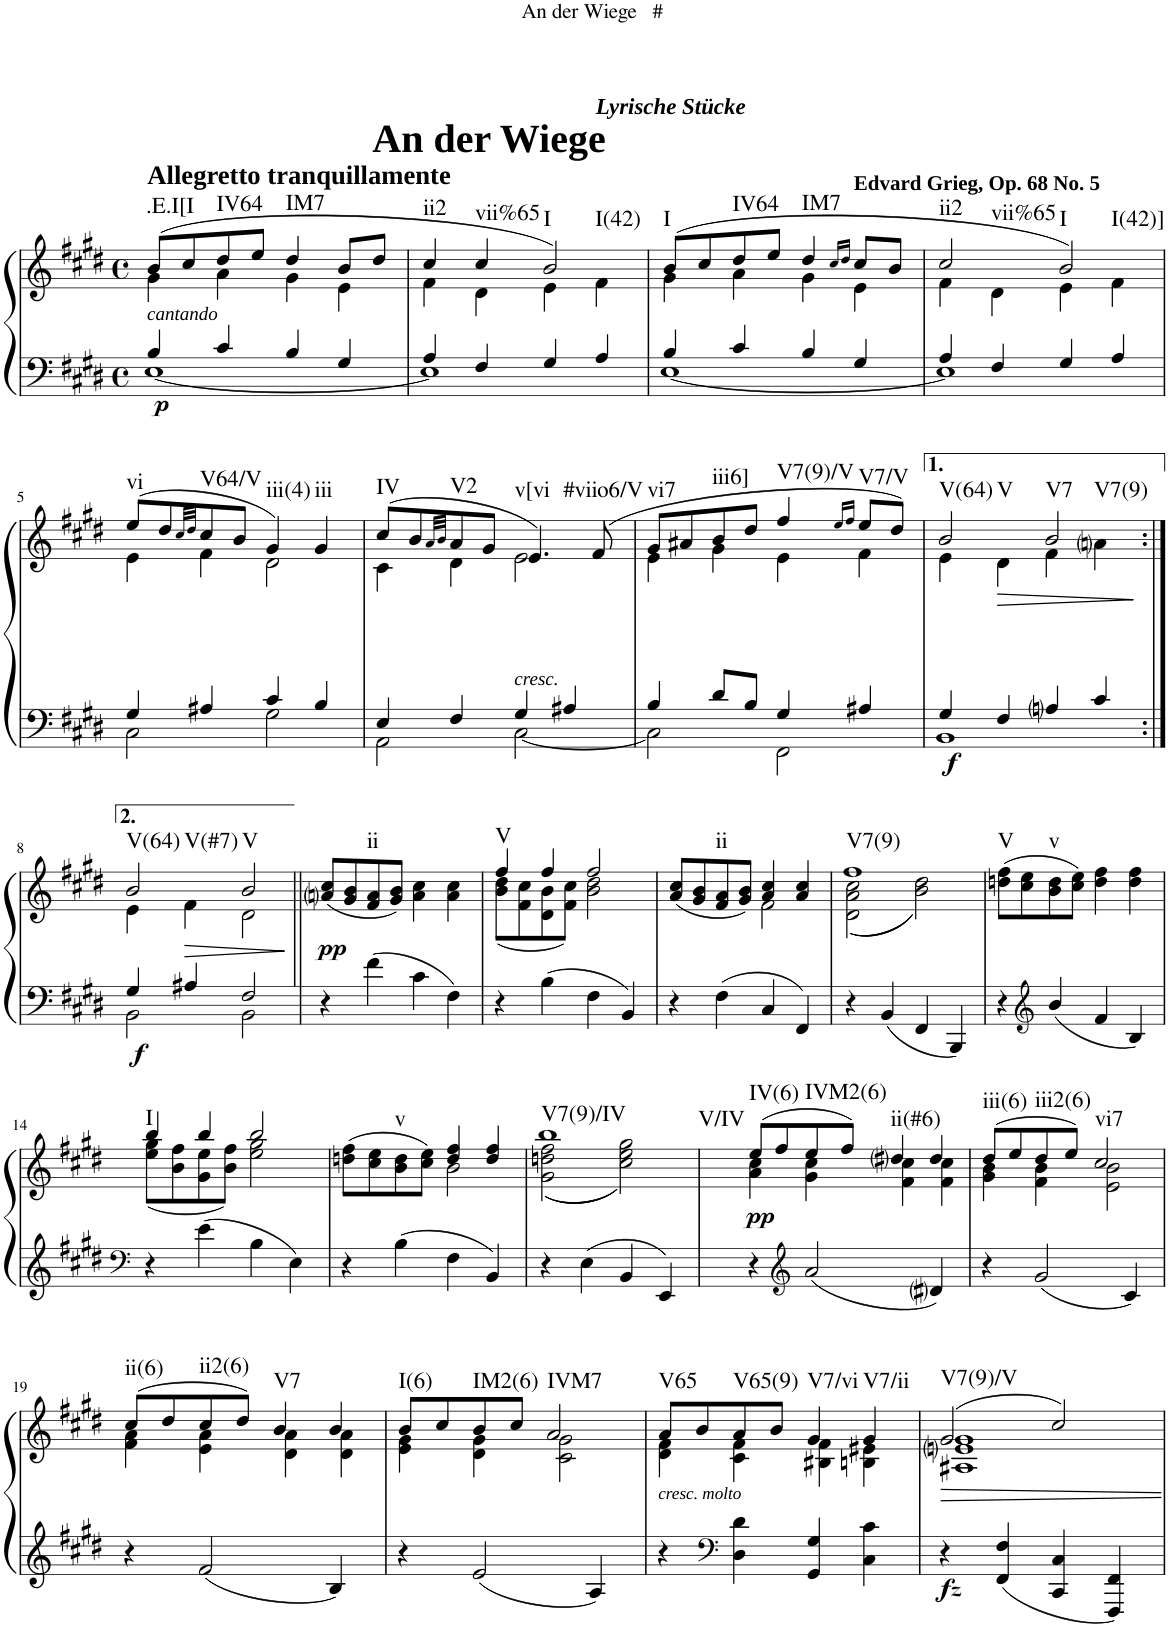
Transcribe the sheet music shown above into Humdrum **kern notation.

**kern	**kern	**dynam	**harte
*part1	*part1	*part1	*part1
*staff2	*staff1	*staff1/2	*
*I"Midi_1	*	*	*
*clefF4	*clefG2	*	*
*k[f#c#g#d#]	*k[f#c#g#d#]	*	*
*E:	*E:	*	*
*M4/4	*M4/4	*	*
*met(c)	*met(c)	*	*
=1	=1	=1	=1
*^	*^	*	*
!	!	!LO:TX:a:B:t=Allegretto tranquillamente	!	!	!
!LO:TX:a:i:t=cantando	!	!	!	!	!
!	!	!	!	!LO:DY:b=2	!LO:H:kt=.E.I[I
4B/	[1E	(8b/L	4g#\	p	N
.	.	8cc#/	.	.	.
!	!	!	!	!	!LO:H:kt=IV64
4c#/	.	8dd#/	4a\	.	N
.	.	8ee/J	.	.	.
!	!	!	!	!	!LO:H:kt=IM7
4B/	.	4dd#/	4g#\	.	N
4G#/	.	8b/L	4e\	.	.
!	!	!LO:TX:a:B:t=An der Wiege	!	!	!
.	.	8dd#/J	.	.	.
=2	=2	=2	=2	=2	=2
!	!	!	!	!	!LO:H:kt=ii2
4A/	1E]	4cc#/	4f#\	.	N
!	!	!	!	!	!LO:H:kt=vii%65
4F#/	.	4cc#/	4d#\	.	N
!	!	!	!	!	!LO:H:kt=I
4G#/	.	2b/)	4e\	.	N
!	!	!	!LO:TX:a:Bi:t=Lyrische Stücke	!	!LO:H:kt=I(42)
4A/	.	.	4f#\	.	N
=3	=3	=3	=3	=3	=3
!	!	!	!	!	!LO:H:kt=I
4B/	[1E	(8b/L	4g#\	.	N
.	.	8cc#/	.	.	.
!	!	!	!	!	!LO:H:kt=IV64
4c#/	.	8dd#/	4a\	.	N
.	.	8ee/J	.	.	.
!	!	!	!	!	!LO:H:kt=IM7
4B/	.	4dd#/	4g#\	.	N
.	.	16qcc#/LL	.	.	.
.	.	16qdd#/JJ	.	.	.
!	!	!LO:TX:a:B:t=Edvard Grieg, Op. 68 No. 5	!	!	!
4G#/	.	8cc#/L	4e\	.	.
.	.	8b/J	.	.	.
=4	=4	=4	=4	=4	=4
!	!	!	!	!	!LO:H:kt=ii2
4A/	1E]	2cc#/	4f#\	.	N
!	!	!	!	!	!LO:H:kt=vii%65
4F#/	.	.	4d#\	.	N
!	!	!	!	!	!LO:H:kt=I
4G#/	.	2b/)	4e\	.	N
!	!	!	!	!	!LO:H:kt=I(42)]
4A/	.	.	4f#\	.	N
!!LO:LB:g=z	!!
=5	=5	=5	=5	=5	=5
!	!	!	!	!	!LO:H:kt=vi
4G#/	2C#\	(8ee/L	4e\	.	N
.	.	8dd#/	.	.	.
.	.	32qcc#/LLL	.	.	.
.	.	32qdd#/JJJ	.	.	.
!	!	!	!	!	!LO:H:kt=V64/V
4A#X/	.	8cc#/	4f#\	.	N
.	.	8b/J	.	.	.
!	!	!	!	!	!LO:H:kt=iii(4)
4c#/	2G#\	4g#/)	2d#\	.	N
!	!	!	!	!	!LO:H:kt=iii
4B/	.	4g#/	.	.	N
=6	=6	=6	=6	=6	=6
!	!	!	!	!	!LO:H:kt=IV
4E/	2AA\	(8cc#/L	4c#\	.	N
.	.	8b/	.	.	.
.	.	32qa/LLL	.	.	.
.	.	32qb/JJJ	.	.	.
!	!	!	!	!	!LO:H:kt=V2
4F#/	.	8a/	4d#\	.	N
.	.	8g#/J	.	.	.
!	!	!LO:TX:b:i:t=cresc.	!	!	!LO:H:n=1:kt=v[vi
!	!	!	!	!	!LO:H:n=2:kt=#viio6/V
4G#/	[2C#\	4.e/)	2e\	.	N N
4A#X/	.	.	.	.	.
.	.	(8f#/	.	.	.
=7	=7	=7	=7	=7	=7
!	!	!	!	!	!LO:H:kt=vi7
4B/	2C#\]	8g#/L	4e\	.	N
.	.	8a#X/	.	.	.
!	!	!	!	!	!LO:H:kt=iii6]
8d#/L	.	8b/	4g#\	.	N
8B/J	.	8dd#/J	.	.	.
!	!	!	!	!	!LO:H:kt=V7(9)/V
4G#/	2FF#\	4ff#/	4e\	.	N
.	.	16qee/LL	.	.	.
.	.	16qff#/JJ	.	.	.
!	!	!	!	!	!LO:H:kt=V7/V
4A#X/	.	8ee/L	4f#\	.	N
.	.	8dd#/J)	.	.	.
=8	=8	=8	=8	=8	=8
!	!	!	!	!LO:DY:b=2	!LO:H:kt=V(64)
4G#/	1BB	2b/	4e\	f	N
!	!	!	!	!LO:HP:b	!LO:H:kt=V
4F#/	.	.	4d#\	>	N
!	!	!	!	!	!LO:H:kt=V7
4Ani/	.	2b/	4f#\	.	N
!	!	!	!	!	!LO:H:kt=V7(9)
4c#/	.	.	4ani\	.	N
!!LO:LB:g=z	!!
=8:|!	=8:|!	=8:|!	=8:|!	=8:|!	=8:|!
!	!	!	!	!LO:DY:b=2	!LO:H:n=1:kt=V(64)
!	!	!	!	!	!LO:H:n=2:kt=V(#7)
4G#/	2BB\	2b/	4e\	f	N N
4A#X/	.	.	4f#\	.	.
!	!	!	!	!	!LO:H:kt=V
2F#/	2BB\	2b/	2d#\	.	N
*v	*v	*	*	*	*
*	*v	*v	*	*
.	.	]	.
=9||	=9||	=9||	=9||
!	!	!LO:DY:b	!
4r	(8ani/ 8cc#/L	pp	.
.	8g#/ 8b/	.	.
!	!	!	!LO:H:kt=ii
4f#\	8f#/ 8a/	.	N
.	8g#/ 8b/J)	.	.
4c#\	4a\ 4cc#\	.	.
4F#\	4a\ 4cc#\	.	.
=10	=10	=10	=10
*	*^	*	*
!	!	!	!	!LO:H:kt=V
4r	4ff#/	(8b\ 8dd#\L	.	N
.	.	8f#\ 8cc#\	.	.
4B\	4ff#/	8d#\ 8b\	.	.
.	.	8f#\ 8cc#\J)	.	.
4F#\	2ff#/	2b\ 2dd#\	.	.
4BB/	.	.	.	.
=11	=11	=11	=11	=11
4r	(8a/ 8cc#/L	2ryy	.	.
.	8g#/ 8b/	.	.	.
!	!	!	!	!LO:H:kt=ii
4F#\	8f#/ 8a/	.	.	N
.	8g#/ 8b/J)	.	.	.
4C#/	4a/ 4cc#/	2f#\	.	.
4FF#/	4a/ 4cc#/	.	.	.
=12	=12	=12	=12	=12
!	!	!	!	!LO:H:n=1:kt=V7(9)
!	!	!	!	!LO:H:n=2:kt=V
4r	1ff#	((2d#\ 2a\ 2cc#\	.	N N
4BB/	.	.	.	.
4FF#/	.	2b\ 2dd#\))	.	.
4BBB/	.	.	.	.
*	*v	*v	*	*
=13	=13	=13	=13
4r	(8ddn\ 8ff#\L	.	.
.	8cc#\ 8ee\	.	.
*clefG2	*	*	*
!	!	!	!LO:H:kt=v
4b/	8b\ 8dd\	.	N
.	8cc#\ 8ee\J)	.	.
4f#/	4dd\ 4ff#\	.	.
4B/	4dd\ 4ff#\	.	.
!!LO:LB:g=z
=14	=14	=14	=14
*clefF4	*	*	*
*	*^	*	*
!	!	!	!	!LO:H:kt=I
4r	4bb/	(8ee\ 8gg#\L	.	N
.	.	8b\ 8ff#\	.	.
4e\	4bb/	8g#\ 8ee\	.	.
.	.	8b\ 8ff#\J)	.	.
4B\	2bb/	2ee\ 2gg#\	.	.
4E\	.	.	.	.
=15	=15	=15	=15	=15
4r	(8ddn\ 8ff#\L	2ryy	.	.
.	8cc#\ 8ee\	.	.	.
!	!	!	!	!LO:H:kt=v
4B\	8b\ 8dd\	.	.	N
.	8cc#\ 8ee\J)	.	.	.
4F#\	4dd/ 4ff#/	2b\	.	.
4BB/	4dd/ 4ff#/	.	.	.
=16	=16	=16	=16	=16
!	!	!	!	!LO:H:n=1:kt=V7(9)/IV
!	!	!	!	!LO:H:n=2:kt=V/IV
4r	1bb	((2g#\ 2ddn\ 2ff#\	.	N N
4E\	.	.	.	.
4BB/	.	2cc#\ 2ee\ 2gg#\))	.	.
4EE/	.	.	.	.
=17	=17	=17	=17	=17
!	!	!	!LO:DY:b	!LO:H:kt=IV(6)
4r	(8ee/L	4a\ 4cc#\	pp	N
.	8ff#/	.	.	.
*clefG2	*	*	*	*
!	!	!	!	!LO:H:kt=IVM2(6)
2a/	8ee/	4g#\ 4cc#\	.	N
.	8ff#/J)	.	.	.
!	!	!	!	!LO:H:kt=ii(#6)
.	4dd#i/	4f#\ 4cc#\	.	N
4d#i/	4dd#/	4f#\ 4cc#\	.	.
=18	=18	=18	=18	=18
!	!	!	!	!LO:H:kt=iii(6)
4r	(8dd#/L	4g#\ 4b\	.	N
.	8ee/	.	.	.
!	!	!	!	!LO:H:kt=iii2(6)
2g#/	8dd#/	4f#\ 4b\	.	N
.	8ee/J)	.	.	.
!	!	!	!	!LO:H:kt=vi7
.	2cc#/	2e\ 2b\	.	N
4c#/	.	.	.	.
!!LO:LB:g=z	!!
=19	=19	=19	=19	=19
!	!	!	!	!LO:H:kt=ii(6)
4r	(8cc#/L	4f#\ 4a\	.	N
.	8dd#/	.	.	.
!	!	!	!	!LO:H:kt=ii2(6)
2f#/	8cc#/	4e\ 4a\	.	N
.	8dd#/J)	.	.	.
!	!	!	!	!LO:H:kt=V7
.	4b/	4d#\ 4a\	.	N
4B/	4b/	4d#\ 4a\	.	.
=20	=20	=20	=20	=20
!	!	!	!	!LO:H:kt=I(6)
4r	8b/L	4e\ 4g#\	.	N
.	8cc#/	.	.	.
!	!	!	!	!LO:H:kt=IM2(6)
2e/	8b/	4d#\ 4g#\	.	N
.	8cc#/J	.	.	.
!	!	!	!	!LO:H:kt=IVM7
.	2a/	2c#\ 2g#\	.	N
4A/	.	.	.	.
=21	=21	=21	=21	=21
!LO:TX:a:i:t=cresc. molto	!	!	!	!LO:H:kt=V65
4r	8a/L	4d#\ 4f#\	.	N
.	8b/	.	.	.
*clefF4	*	*	*	*
!	!	!	!	!LO:H:kt=V65(9)
4D#\ 4d#\	8a/	4c#\ 4f#\	.	N
.	8b/J	.	.	.
!	!	!	!	!LO:H:kt=V7/vi
4GG#/ 4G#/	4g#/	4B#X\ 4f#\	.	N
!	!	!	!	!LO:H:kt=V7/ii
4C#\ 4c#\	4g#/	4Bn\ 4e#X\	.	N
=22	=22	=22	=22	=22
!	!	!	!LO:DY:b=2	!LO:H:kt=V7(9)/V
4r	(2g#/	1A#X 1eni 1g#	fz	N
4FF#/ 4F#/	.	.	.	.
4CC#/ 4C#/	2cc#/)	.	.	.
4FFF#/ 4FF#/	.	.	.	.
*	*v	*v	*	*
=	=	=	=
*-	*-	*-	*-
